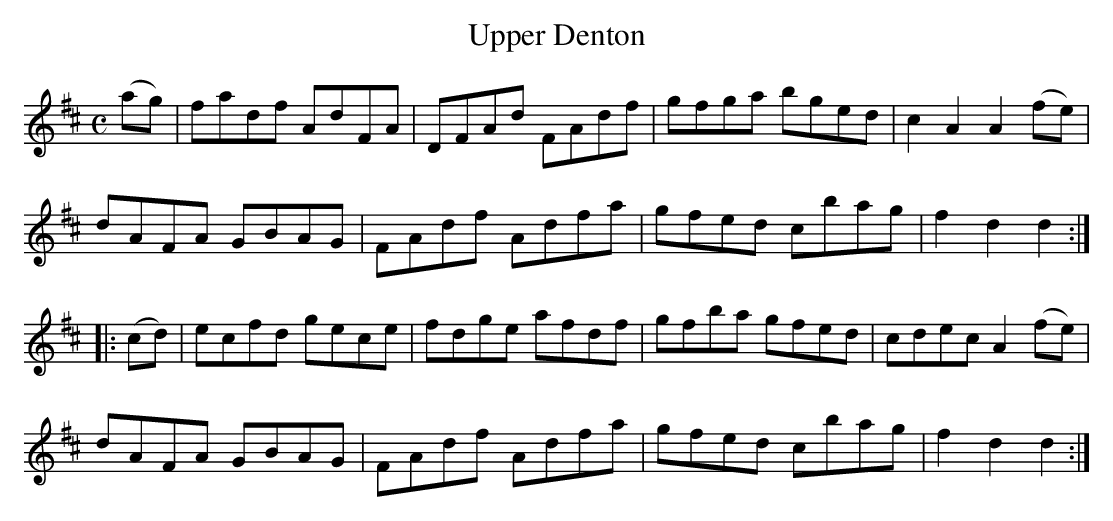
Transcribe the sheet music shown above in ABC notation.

X:1
T:Upper Denton
M:C
L:1/8
K:D
(ag)|fadf AdFA|DFAd FAdf|gfga bged|c2A2A2 (fe)|
dAFA GBAG|FAdf Adfa|gfed cbag|f2d2d2:|
|:(cd)|ecfd gece|fdge afdf|gfba gfed|cdec A2(fe)|
dAFA GBAG|FAdf Adfa|gfed cbag|f2d2d2:|]
